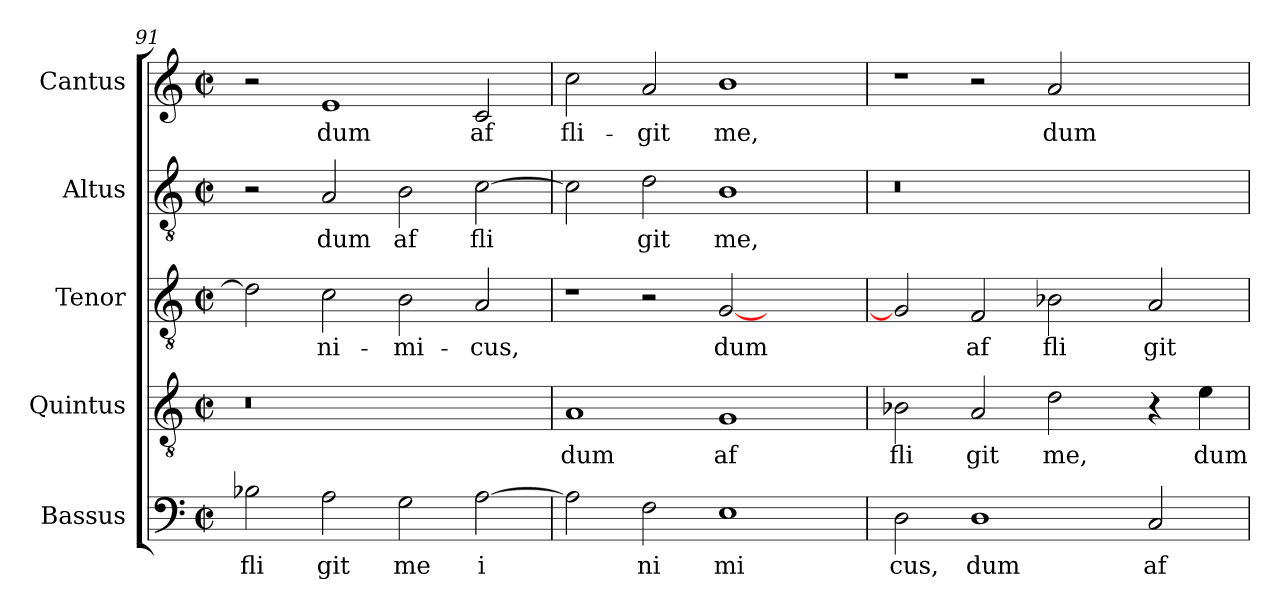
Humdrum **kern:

**kern	**text	**kern	**text	**kern	**text	**kern	**text	**kern	**text
*part5	*part5	*part4	*part4	*part3	*part3	*part2	*part2	*part1	*part1
*staff5	*staff5	*staff4	*staff4	*staff3	*staff3	*staff2	*staff2	*staff1	*staff1
*I"Bassus	*	*I"Quintus	*	*I"Tenor	*	*I"Altus	*	*I"Cantus	*
*clefF4	*	*clefGv2	*	*clefGv2	*	*clefGv2	*	*clefG2	*
*M2/2	*	*M2/2	*	*M2/2	*	*M2/2	*	*M2/2	*
*met(c|)	*	*met(c|)	*	*met(c|)	*	*met(c|)	*	*met(c|)	*
=91	=91	=91	=91	=91	=91	=91	=91	=91	=91
!	!LO:LY:b:cj	!	!	!	!	!	!	!	!
2B-X\	fli	0r	.	2d\]	.	2r	.	2r	.
!	!LO:LY:b:cj	!	!	!	!LO:LY:b:cj	!	!LO:LY:b:cj	!	!LO:LY:b:cj
2A\	git	.	.	2c\	-ni-	2A/	dum	1e	dum
!	!LO:LY:b:cj	!	!	!	!LO:LY:b:cj	!	!LO:LY:b:cj	!	!
2G\	me	.	.	2B\	-mi-	2B\	af	.	.
!	!LO:LY:b:rj	!	!	!	!LO:LY:b:cj	!	!LO:LY:b:cj	!	!LO:LY:b:cj
[>2A\	i	.	.	2A/	-cus,	[<2c\	fli	2c/	af
!!LO:PB:g=z
=92	=92	=92	=92	=92	=92	=92	=92	=92	=92
!	!	!	!LO:LY:b:cj	!LO:N:vis=1	!	!	!	!	!LO:LY:b:cj
2A\]	.	1A	dum	2r	.	2c\]	.	2cc\	fli-
!	!LO:LY:b:cj	!	!	!	!	!	!LO:LY:b:cj	!	!LO:LY:b:cj
2F\	ni	.	.	2r	.	2d\	git	2a/	-git
!	!LO:LY:b:cj	!	!LO:LY:b:cj	!LO:N:vis=2	!LO:LY:b	!	!LO:LY:b:cj	!	!LO:LY:b:cj
1E	mi	1G	af	[<4G/	dum	1B	me,	1b	me,
.	.	.	.	2.ryy	.	.	.	.	.
=93	=93	=93	=93	=93	=93	=93	=93	=93	=93
!	!LO:LY:b:cj	!	!LO:LY:b:cj	!	!	!	!	!LO:N:vis=1	!
2D\	cus,	2B-X\	fli	2G/]	.	0r	.	2r	.
!	!LO:LY:b:cj	!	!LO:LY:b:cj	!	!LO:LY:b:cj	!	!	!	!
1D	dum	2A/	git	2F/	af	.	.	2r	.
!	!	!	!LO:LY:b:cj	!	!LO:LY:b:cj	!	!	!LO:N:vis=2	!LO:LY:b:cj
.	.	2d\	me,	2B-X\	fli	.	.	4a/	dum
.	.	.	.	.	.	.	.	2.ryy	.
!	!LO:LY:b:cj	!	!	!	!LO:LY:b:cj	!	!	!	!
2C/	af	4r	.	2A/	git	.	.	.	.
!	!	!	!LO:LY:b	!	!	!	!	!	!
.	.	4e\	dum	.	.	.	.	.	.
=	=	=	=	=	=	=	=	=	=
*-	*-	*-	*-	*-	*-	*-	*-	*-	*-
